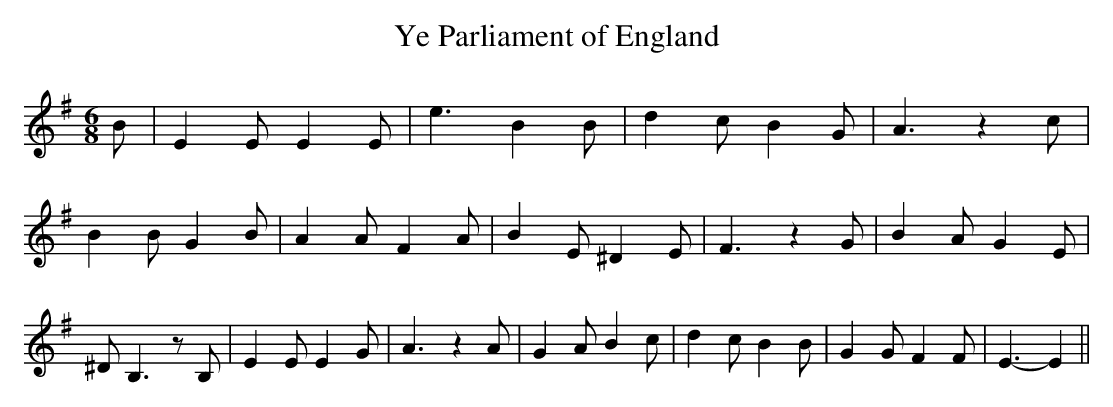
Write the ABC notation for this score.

X:1
T:Ye Parliament of England
M:6/8
L:1/4
K:G
 B/2| E E/2 E E/2| e3/2 B B/2| d c/2 B G/2| A3/2 z c/2| B B/2 G B/2|\
 A A/2 F A/2| B E/2 ^D E/2| F3/2 z G/2| B A/2 G E/2| ^D/2 B,3/2 z/2 B,/2|\
 E E/2 E G/2| A3/2 z A/2| G A/2 B c/2| d c/2 B B/2| G G/2 F F/2| E3/2- E||\
